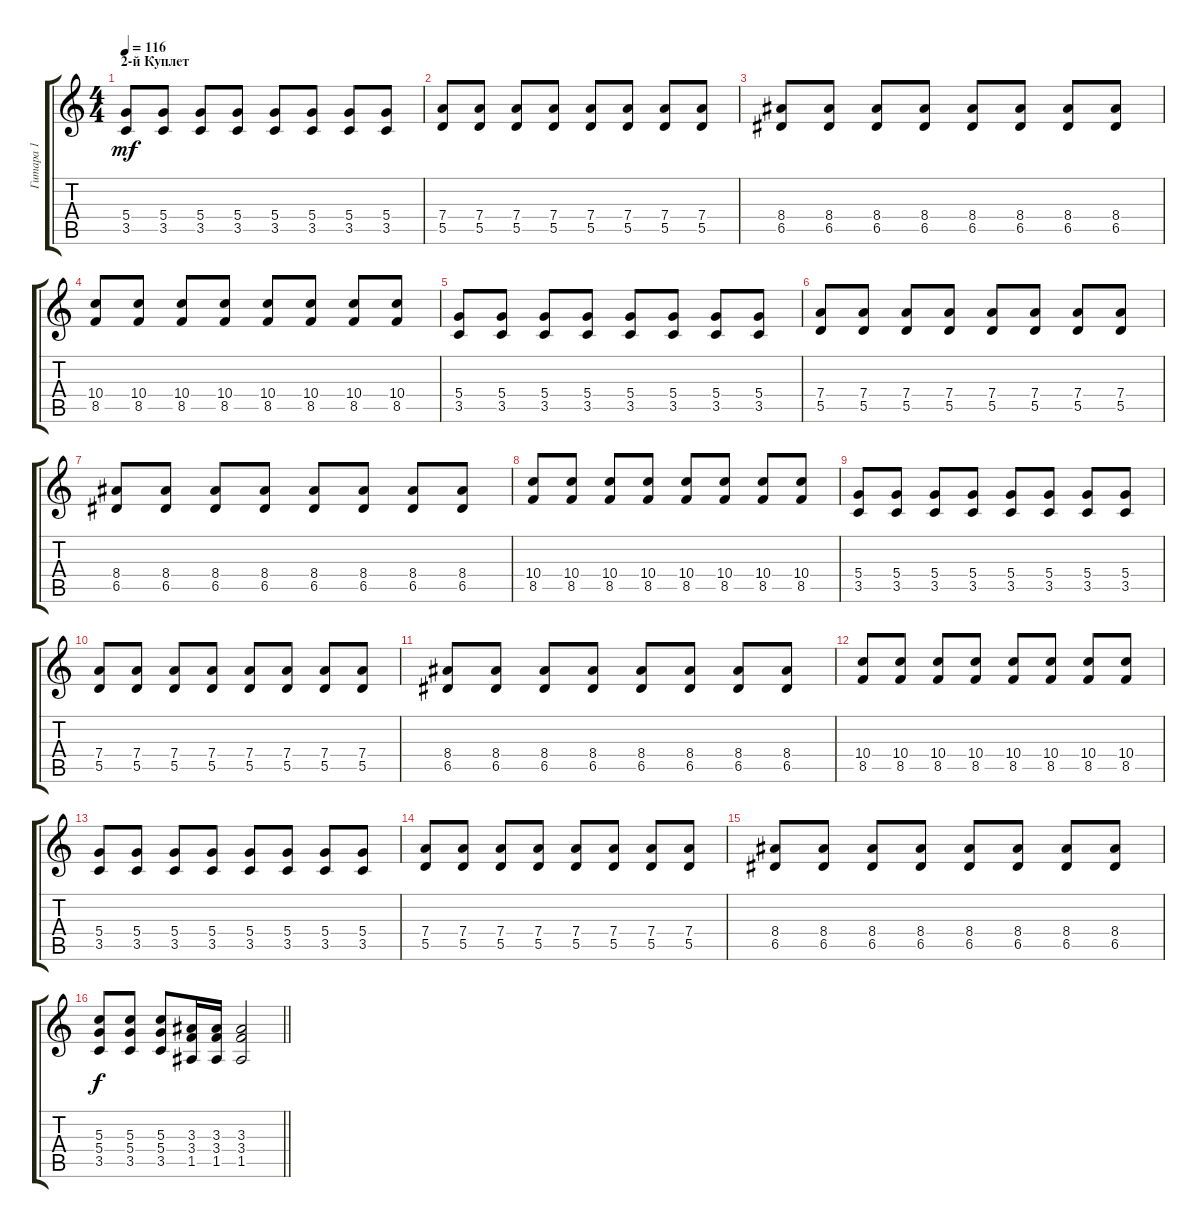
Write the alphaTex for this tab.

\track ("Гитара 1" "Гитара 1") {instrument overdrivenguitar}
\staff {score tabs}
\tuning (E4 B3 G3 D3 A2 E2) {hide}
\ts (4 4)
\section ("" "2-й Куплет")
\tempo 116
\clef g2
\ks c
(5.4 3.5).8{dy mf} (5.4 3.5).8 (5.4 3.5).8 (5.4 3.5).8 (5.4 3.5).8 (5.4 3.5).8 (5.4 3.5).8 (5.4 3.5).8 |
(7.4 5.5).8 (7.4 5.5).8 (7.4 5.5).8 (7.4 5.5).8 (7.4 5.5).8 (7.4 5.5).8 (7.4 5.5).8 (7.4 5.5).8 |
(8.4 6.5).8 (8.4 6.5).8 (8.4 6.5).8 (8.4 6.5).8 (8.4 6.5).8 (8.4 6.5).8 (8.4 6.5).8 (8.4 6.5).8 |
(10.4 8.5).8 (10.4 8.5).8 (10.4 8.5).8 (10.4 8.5).8 (10.4 8.5).8 (10.4 8.5).8 (10.4 8.5).8 (10.4 8.5).8 |
(5.4 3.5).8 (5.4 3.5).8 (5.4 3.5).8 (5.4 3.5).8 (5.4 3.5).8 (5.4 3.5).8 (5.4 3.5).8 (5.4 3.5).8 |
(7.4 5.5).8 (7.4 5.5).8 (7.4 5.5).8 (7.4 5.5).8 (7.4 5.5).8 (7.4 5.5).8 (7.4 5.5).8 (7.4 5.5).8 |
(8.4 6.5).8 (8.4 6.5).8 (8.4 6.5).8 (8.4 6.5).8 (8.4 6.5).8 (8.4 6.5).8 (8.4 6.5).8 (8.4 6.5).8 |
(10.4 8.5).8 (10.4 8.5).8 (10.4 8.5).8 (10.4 8.5).8 (10.4 8.5).8 (10.4 8.5).8 (10.4 8.5).8 (10.4 8.5).8 |
(5.4 3.5).8 (5.4 3.5).8 (5.4 3.5).8 (5.4 3.5).8 (5.4 3.5).8 (5.4 3.5).8 (5.4 3.5).8 (5.4 3.5).8 |
(7.4 5.5).8 (7.4 5.5).8 (7.4 5.5).8 (7.4 5.5).8 (7.4 5.5).8 (7.4 5.5).8 (7.4 5.5).8 (7.4 5.5).8 |
(8.4 6.5).8 (8.4 6.5).8 (8.4 6.5).8 (8.4 6.5).8 (8.4 6.5).8 (8.4 6.5).8 (8.4 6.5).8 (8.4 6.5).8 |
(10.4 8.5).8 (10.4 8.5).8 (10.4 8.5).8 (10.4 8.5).8 (10.4 8.5).8 (10.4 8.5).8 (10.4 8.5).8 (10.4 8.5).8 |
(5.4 3.5).8 (5.4 3.5).8 (5.4 3.5).8 (5.4 3.5).8 (5.4 3.5).8 (5.4 3.5).8 (5.4 3.5).8 (5.4 3.5).8 |
(7.4 5.5).8 (7.4 5.5).8 (7.4 5.5).8 (7.4 5.5).8 (7.4 5.5).8 (7.4 5.5).8 (7.4 5.5).8 (7.4 5.5).8 |
(8.4 6.5).8 (8.4 6.5).8 (8.4 6.5).8 (8.4 6.5).8 (8.4 6.5).8 (8.4 6.5).8 (8.4 6.5).8 (8.4 6.5).8 |
\barLineRight lightlight
(5.3 5.4 3.5).8{dy f volume 13} (5.3 5.4 3.5).8 (5.3 5.4 3.5).8 (3.3 3.4 1.5).16 (3.3 3.4 1.5).16 (3.3 3.4 1.5).2
